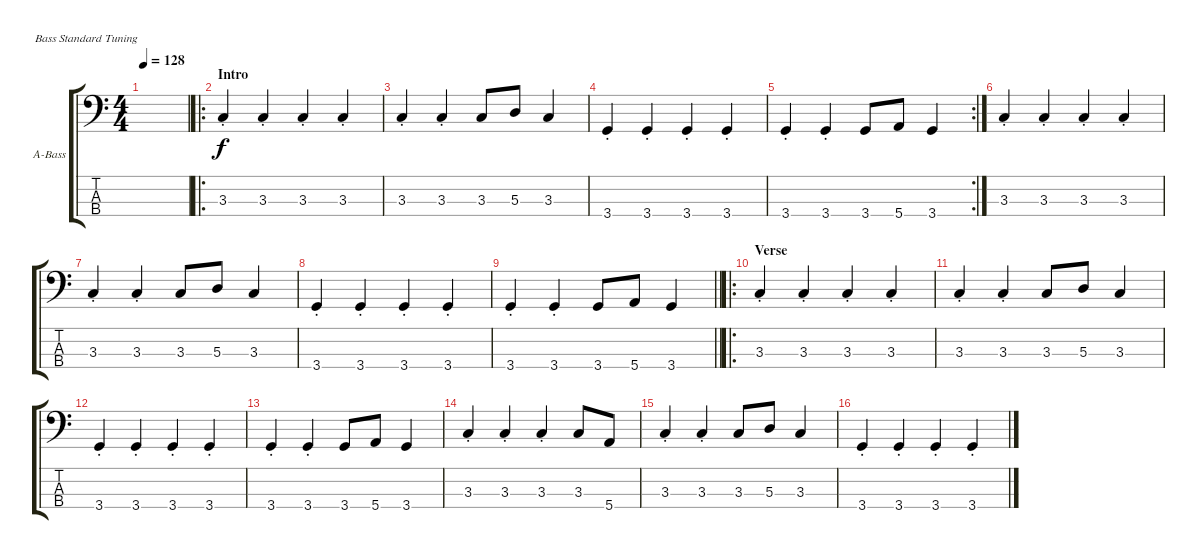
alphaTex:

\defaultSystemsLayout 4
\bracketExtendMode groupsimilarinstruments
\firstSystemTrackNameOrientation horizontal
\otherSystemsTrackNameOrientation horizontal
\track ("Acoustic Bass" "A-Bass") {instrument acousticbass}
\staff {score tabs}
\tuning (G2 D2 A1 E1)
\ts (4 4)
\tempo 128
\clef f4
\scale
0.462451
\ks c
|
\ro
\section ("" "Intro")
\scale
0.29249 3.3{st}.4 3.3{st}.4 3.3{st}.4 3.3{st}.4 |
\scale
0.245059 3.3{st}.4 3.3{st}.4 3.3.8 5.3.8 3.3.4 |
\scale
0.322917 3.4{st}.4 3.4{st}.4 3.4{st}.4 3.4{st}.4 |
\rc 2
\scale
0.354167 3.4{st}.4 3.4{st}.4 3.4.8 5.4.8 3.4.4 |
\scale
0.322917 3.3{st}.4 3.3{st}.4 3.3{st}.4 3.3{st}.4 |
\scale
0.333333 3.3{st}.4 3.3{st}.4 3.3.8 5.3.8 3.3.4 |
\scale
0.333333 3.4{st}.4 3.4{st}.4 3.4{st}.4 3.4{st}.4 |
\scale
0.333333
\barLineRight lightlight
3.4{st}.4 3.4{st}.4 3.4.8 5.4.8 3.4.4 |
\ro
\section ("" "Verse")
\scale
0.373737 3.3{st}.4 3.3{st}.4 3.3{st}.4 3.3{st}.4 |
\scale
0.313131 3.3{st}.4 3.3{st}.4 3.3.8 5.3.8 3.3.4 |
\scale
0.313131 3.4{st}.4 3.4{st}.4 3.4{st}.4 3.4{st}.4 |
\scale
0.333333 3.4{st}.4 3.4{st}.4 3.4.8 5.4.8 3.4.4 |
\scale
0.333333 3.3{st}.4 3.3{st}.4 3.3{st}.4 3.3.8 5.4.8 |
\scale
0.333333 3.3{st}.4 3.3{st}.4 3.3.8 5.3.8 3.3.4 |
\scale
0.322917 3.4{st}.4 3.4{st}.4 3.4{st}.4 3.4{st}.4
